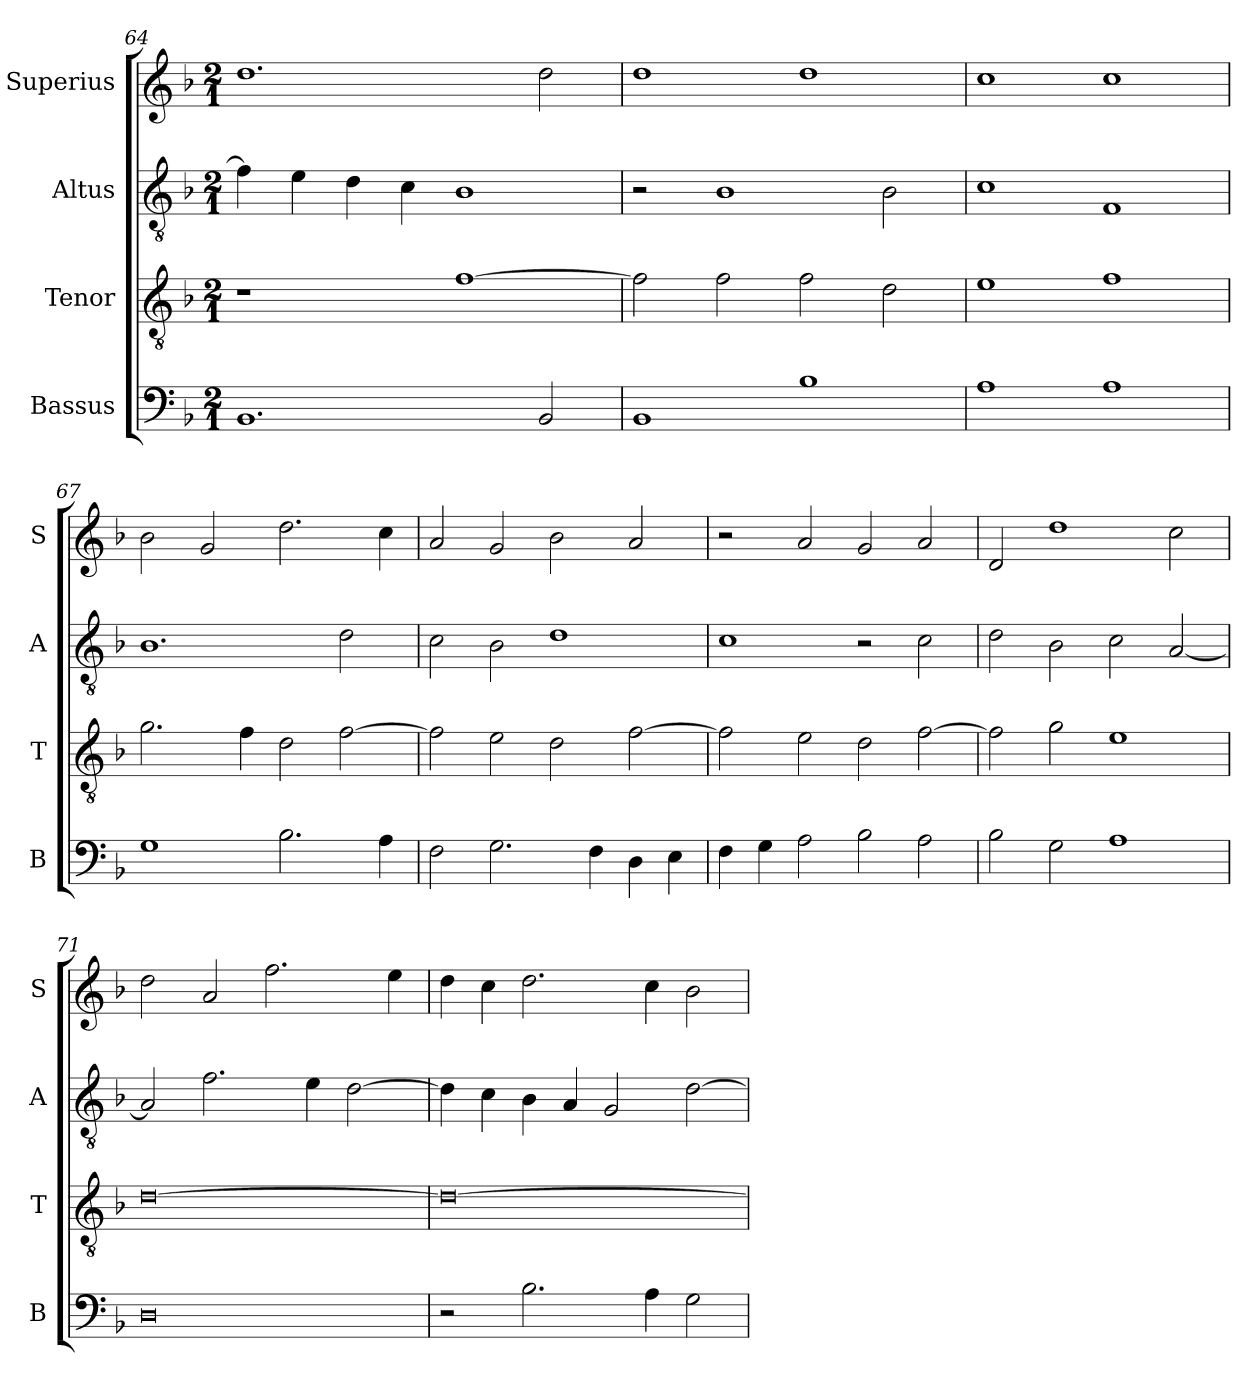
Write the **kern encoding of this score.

**kern	**kern	**kern	**kern
*part4	*part3	*part2	*part1
*staff4	*staff3	*staff2	*staff1
*I"Bassus	*I"Tenor	*I"Altus	*I"Superius
*I'B	*I'T	*I'A	*I'S
*clefF4	*clefGv2	*clefGv2	*clefG2
*k[b-]	*k[b-]	*k[b-]	*k[b-]
*M2/1	*M2/1	*M2/1	*M2/1
=64	=64	=64	=64
1.BB-	1r	4f\]	1.dd
.	.	4e\	.
.	.	4d\	.
.	.	4c\	.
.	[1f	1B-	.
2BB-/	.	.	2dd\
=65	=65	=65	=65
1BB-	2f\]	2r	1dd
.	2f\	1B-	.
1B-	2f\	.	1dd
.	2d\	2B-\	.
=66	=66	=66	=66
1A	1e	1c	1cc
1A	1f	1F	1cc
=67	=67	=67	=67
1G	2.g\	1.B-	2b-\
.	.	.	2g/
.	4f\	.	.
2.B-\	2d\	.	2.dd\
.	[2f\	2d\	.
4A\	.	.	4cc\
=68	=68	=68	=68
2F\	2f\]	2c\	2a/
2.G\	2e\	2B-\	2g/
.	2d\	1d	2b-\
4F\	.	.	.
4D\	[2f\	.	2a/
4E\	.	.	.
=69	=69	=69	=69
4F\	2f\]	1c	2r
4G\	.	.	.
2A\	2e\	.	2a/
2B-\	2d\	2r	2g/
2A\	[2f\	2c\	2a/
=70	=70	=70	=70
2B-\	2f\]	2d\	2d/
2G\	2g\	2B-\	1dd
1A	1e	2c\	.
.	.	[2A/	2cc\
=71	=71	=71	=71
0D	[0d	2A/]	2dd\
.	.	2.f\	2a/
.	.	.	2.ff\
.	.	4e\	.
.	.	[2d\	.
.	.	.	4ee\
=72	=72	=72	=72
2r	0d_	4d\]	4dd\
.	.	4c\	4cc\
2.B-\	.	4B-\	2.dd\
.	.	4A/	.
.	.	2G/	.
4A\	.	.	4cc\
2G\	.	[2d\	2b-\
=	=	=	=
*-	*-	*-	*-
